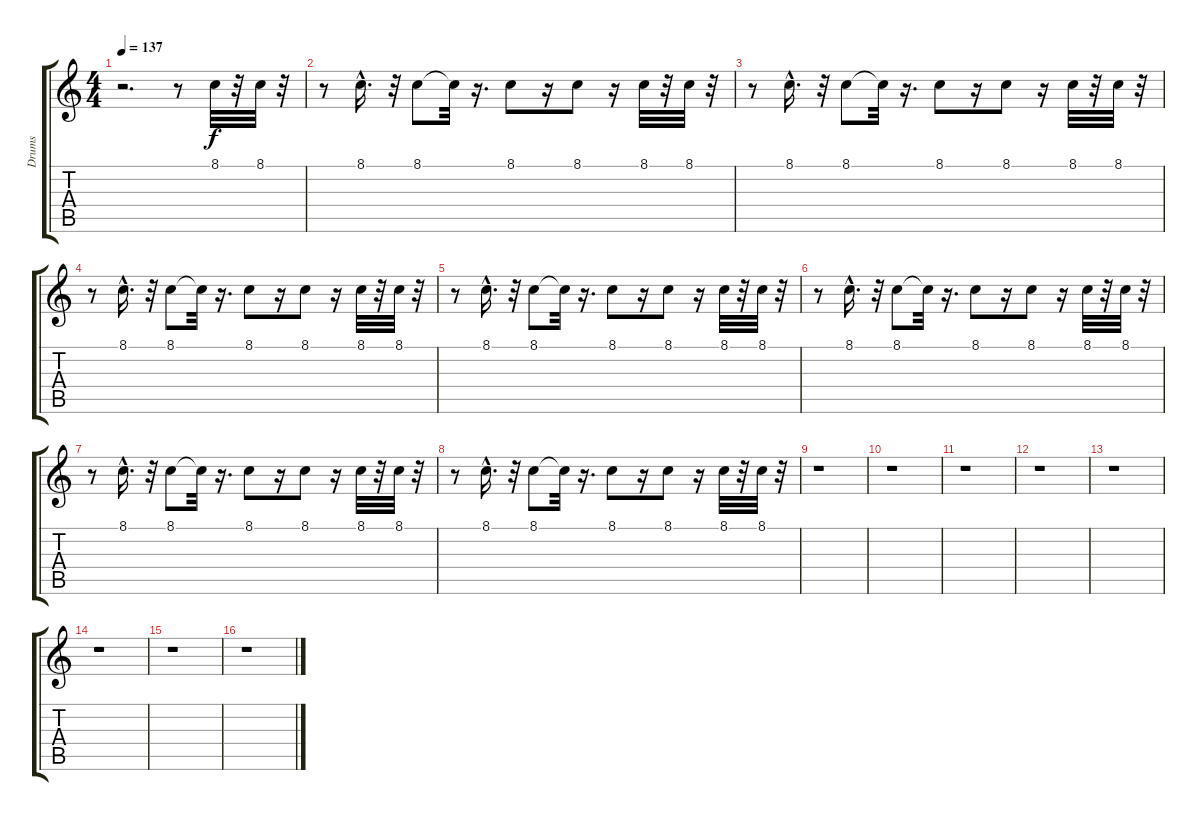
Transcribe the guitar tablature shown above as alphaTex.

\track ("Drums" "Drums") {instrument synthdrum}
\staff {score tabs}
\tuning (E4 B3 G3 D3 A2 E2) {hide}
\ts (4 4)
\tempo 137
\clef g2
\ks c
r.2{d dy f} r.8 8.1.32 r.32 8.1.32 r.32 |
r.8 8.1{hac}.16{d} r.32 8.1.8 8.1{t}.32 r.16{d} 8.1.8 r.16 8.1.8 r.16 8.1.32 r.32 8.1.32 r.32 |
r.8 8.1{hac}.16{d} r.32 8.1.8 8.1{t}.32 r.16{d} 8.1.8 r.16 8.1.8 r.16 8.1.32 r.32 8.1.32 r.32 |
r.8 8.1{hac}.16{d} r.32 8.1.8 8.1{t}.32 r.16{d} 8.1.8 r.16 8.1.8 r.16 8.1.32 r.32 8.1.32 r.32 |
r.8 8.1{hac}.16{d} r.32 8.1.8 8.1{t}.32 r.16{d} 8.1.8 r.16 8.1.8 r.16 8.1.32 r.32 8.1.32 r.32 |
r.8 8.1{hac}.16{d} r.32 8.1.8 8.1{t}.32 r.16{d} 8.1.8 r.16 8.1.8 r.16 8.1.32 r.32 8.1.32 r.32 |
r.8 8.1{hac}.16{d} r.32 8.1.8 8.1{t}.32 r.16{d} 8.1.8 r.16 8.1.8 r.16 8.1.32 r.32 8.1.32 r.32 |
r.8 8.1{hac}.16{d} r.32 8.1.8 8.1{t}.32 r.16{d} 8.1.8 r.16 8.1.8 r.16 8.1.32 r.32 8.1.32 r.32 |
r.1 |
r.1 |
r.1 |
r.1 |
r.1 |
r.1 |
r.1 |
r.1
